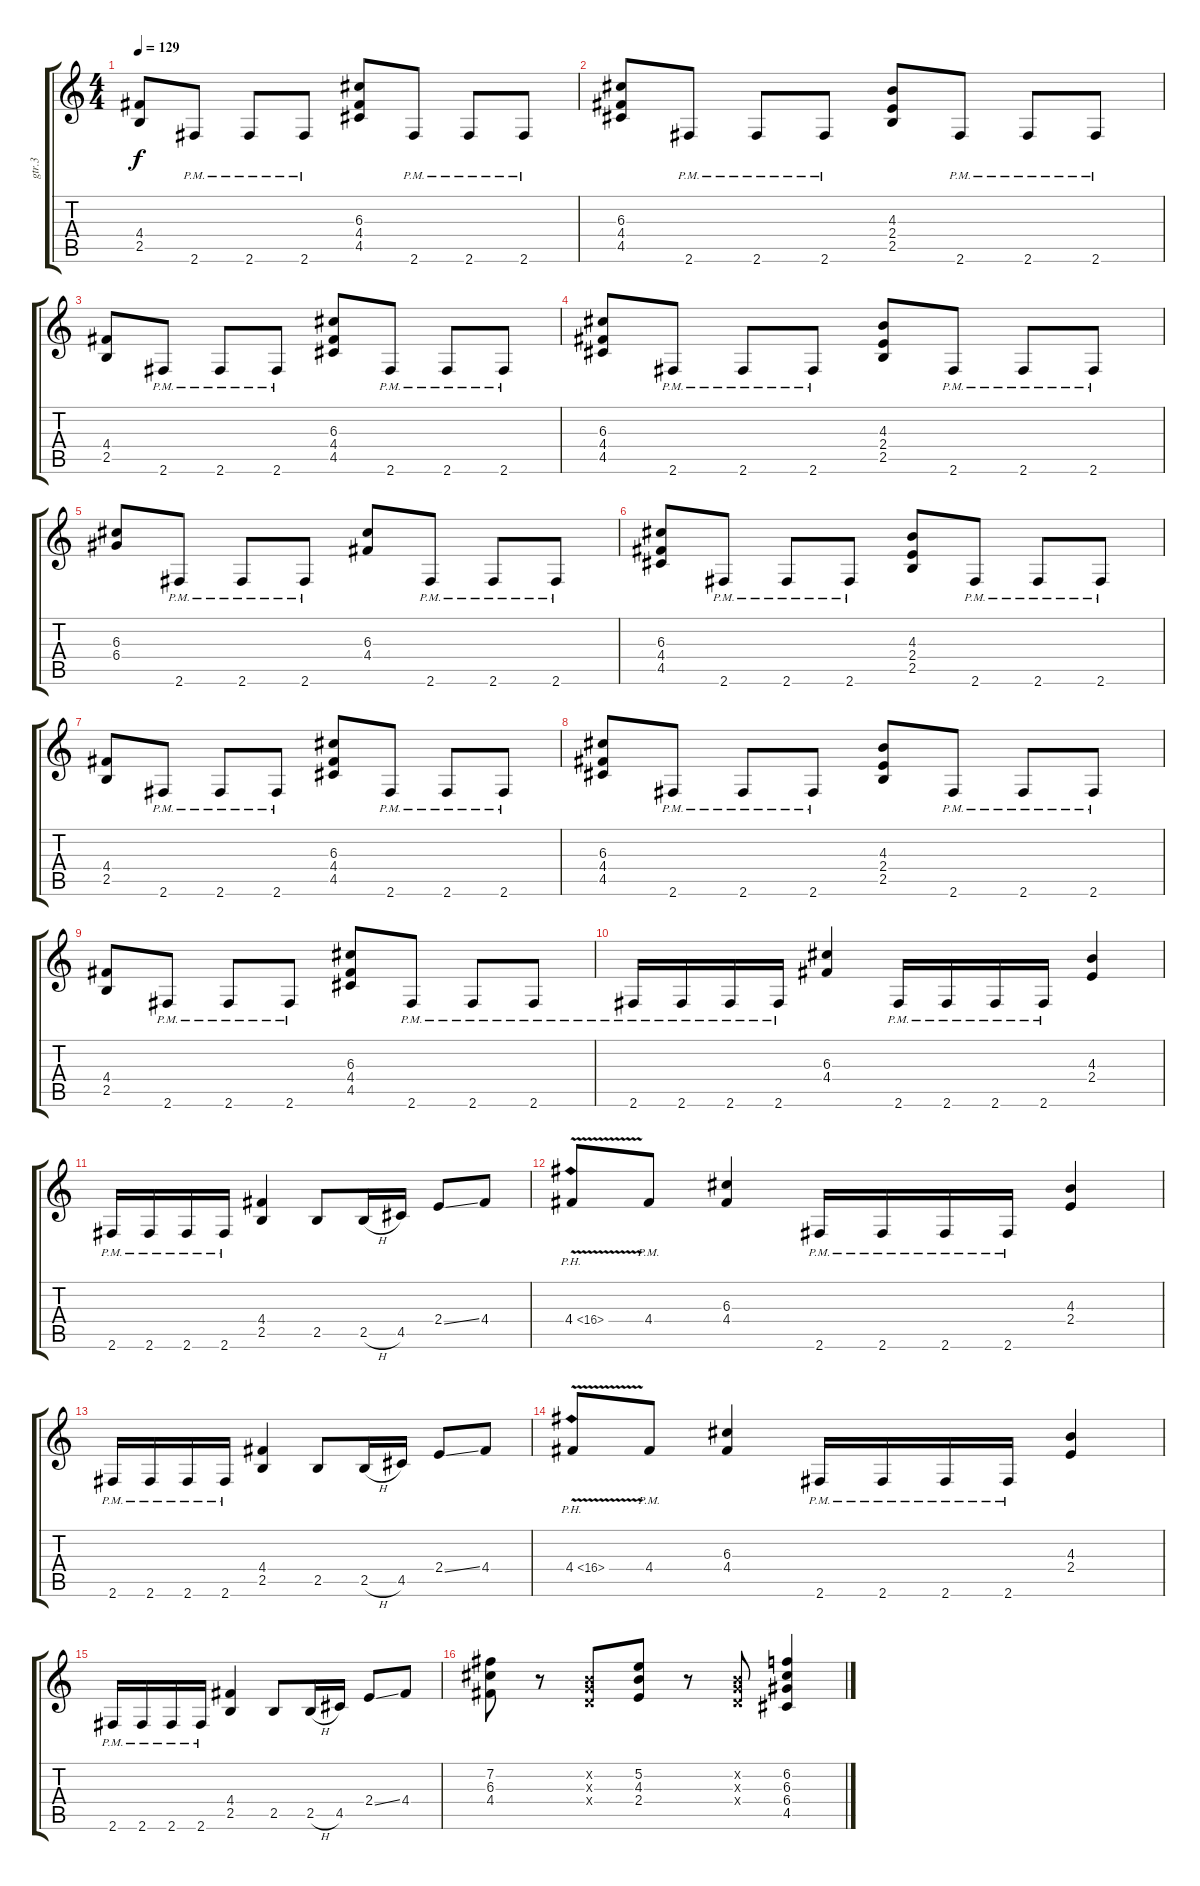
\track ("gtr.3" "gtr.3") {instrument overdrivenguitar}
\staff {score tabs}
\tuning (E4 B3 G3 D3 A2 E2) {hide}
\ts (4 4)
\tempo 129
\clef g2
\ks c
(4.4 2.5).8{dy f} 2.6{pm}.8 2.6{pm}.8 2.6{pm}.8 (6.3 4.4 4.5).8 2.6{pm}.8 2.6{pm}.8 2.6{pm}.8 |
(6.3 4.4 4.5).8 2.6{pm}.8 2.6{pm}.8 2.6{pm}.8 (4.3 2.4 2.5).8 2.6{pm}.8 2.6{pm}.8 2.6{pm}.8 |
(4.4 2.5).8 2.6{pm}.8 2.6{pm}.8 2.6{pm}.8 (6.3 4.4 4.5).8 2.6{pm}.8 2.6{pm}.8 2.6{pm}.8 |
(6.3 4.4 4.5).8 2.6{pm}.8 2.6{pm}.8 2.6{pm}.8 (4.3 2.4 2.5).8 2.6{pm}.8 2.6{pm}.8 2.6{pm}.8 |
(6.3 6.4).8 2.6{pm}.8 2.6{pm}.8 2.6{pm}.8 (6.3 4.4).8 2.6{pm}.8 2.6{pm}.8 2.6{pm}.8 |
(6.3 4.4 4.5).8 2.6{pm}.8 2.6{pm}.8 2.6{pm}.8 (4.3 2.4 2.5).8 2.6{pm}.8 2.6{pm}.8 2.6{pm}.8 |
(4.4 2.5).8 2.6{pm}.8 2.6{pm}.8 2.6{pm}.8 (6.3 4.4 4.5).8 2.6{pm}.8 2.6{pm}.8 2.6{pm}.8 |
(6.3 4.4 4.5).8 2.6{pm}.8 2.6{pm}.8 2.6{pm}.8 (4.3 2.4 2.5).8 2.6{pm}.8 2.6{pm}.8 2.6{pm}.8 |
(4.4 2.5).8 2.6{pm}.8 2.6{pm}.8 2.6{pm}.8 (6.3 4.4 4.5).8 2.6{pm}.8 2.6{pm}.8 2.6{pm}.8 |
2.6{pm}.16 2.6{pm}.16 2.6{pm}.16 2.6{pm}.16 (6.3 4.4).4 2.6{pm}.16 2.6{pm}.16 2.6{pm}.16 2.6{pm}.16 (4.3 2.4).4 |
2.6{pm}.16 2.6{pm}.16 2.6{pm}.16 2.6{pm}.16 (4.4 2.5).4 2.5.8 2.5{h}.16 4.5.16 2.4{ss}.8 4.4.8 |
4.4{ph 12 v}.8 4.4{pm}.8 (6.3 4.4).4 2.6{pm}.16 2.6{pm}.16 2.6{pm}.16 2.6{pm}.16 (4.3 2.4).4 |
2.6{pm}.16 2.6{pm}.16 2.6{pm}.16 2.6{pm}.16 (4.4 2.5).4 2.5.8 2.5{h}.16 4.5.16 2.4{ss}.8 4.4.8 |
4.4{ph 12 v}.8 4.4{pm}.8 (6.3 4.4).4 2.6{pm}.16 2.6{pm}.16 2.6{pm}.16 2.6{pm}.16 (4.3 2.4).4 |
2.6{pm}.16 2.6{pm}.16 2.6{pm}.16 2.6{pm}.16 (4.4 2.5).4 2.5.8 2.5{h}.16 4.5.16 2.4{ss}.8 4.4.8 |
(7.2 6.3 4.4).8 r.8 (0.2{x} 0.3{x} 0.4{x}).8 (5.2 4.3 2.4).8 r.8 (0.2{x} 0.3{x} 0.4{x}).8 (6.2 6.3 6.4 4.5).4
